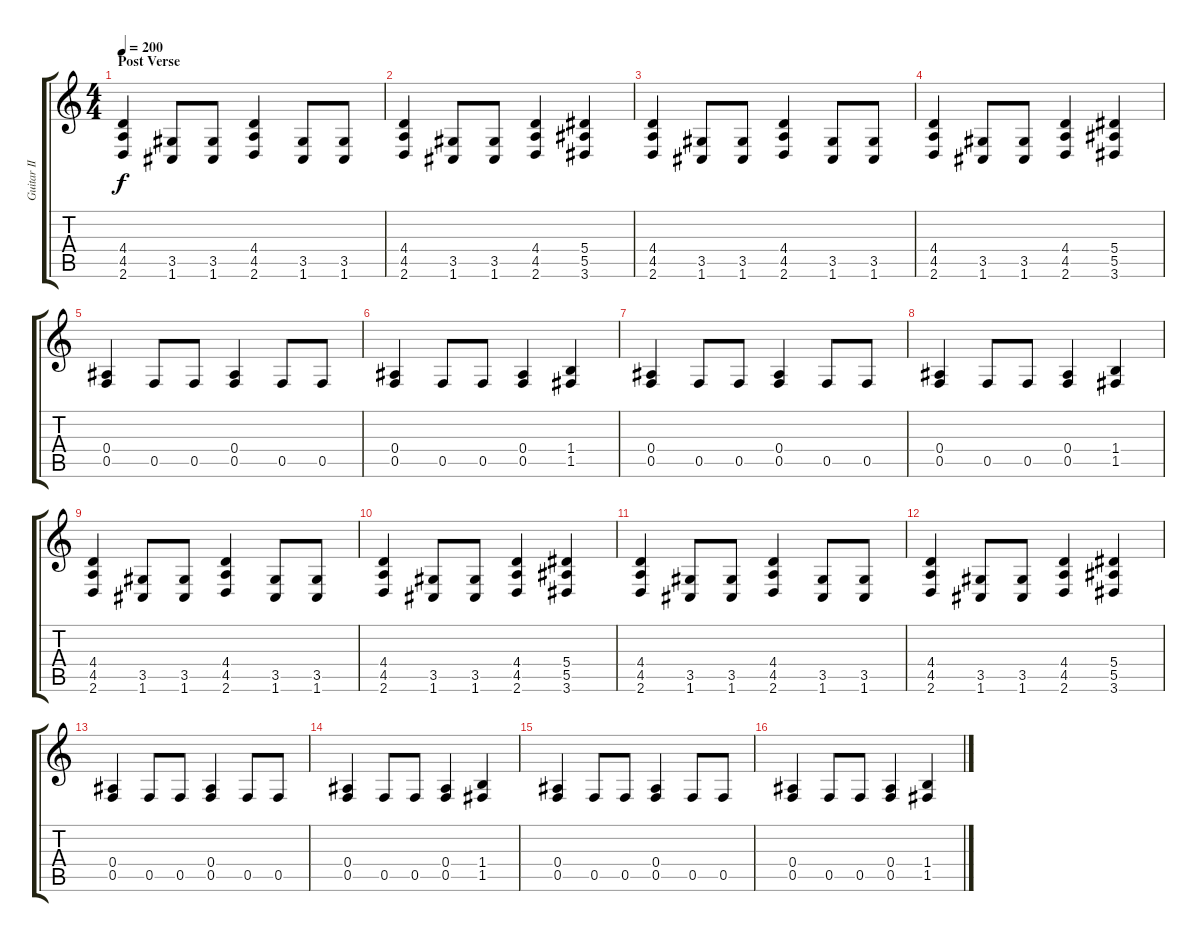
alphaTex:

\track ("Guitar II" "Guitar II") {instrument distortionguitar}
\staff {score tabs}
\tuning (C4 G3 Eb3 Bb2 F2 C2) {hide}
\ts (4 4)
\section ("" "Post Verse")
\tempo 200
\clef g2
\ks c
(4.4 4.5 2.6).4{dy f volume 10} (3.5 1.6).8 (3.5 1.6).8 (4.4 4.5 2.6).4 (3.5 1.6).8 (3.5 1.6).8 |
(4.4 4.5 2.6).4 (3.5 1.6).8 (3.5 1.6).8 (4.4 4.5 2.6).4 (5.4 5.5 3.6).4 |
(4.4 4.5 2.6).4 (3.5 1.6).8 (3.5 1.6).8 (4.4 4.5 2.6).4 (3.5 1.6).8 (3.5 1.6).8 |
(4.4 4.5 2.6).4 (3.5 1.6).8 (3.5 1.6).8 (4.4 4.5 2.6).4 (5.4 5.5 3.6).4 |
(0.4 0.5).4 0.5.8 0.5.8 (0.4 0.5).4 0.5.8 0.5.8 |
(0.4 0.5).4 0.5.8 0.5.8 (0.4 0.5).4 (1.4 1.5).4 |
(0.4 0.5).4 0.5.8 0.5.8 (0.4 0.5).4 0.5.8 0.5.8 |
(0.4 0.5).4 0.5.8 0.5.8 (0.4 0.5).4 (1.4 1.5).4 |
(4.4 4.5 2.6).4{volume 11} (3.5 1.6).8 (3.5 1.6).8 (4.4 4.5 2.6).4 (3.5 1.6).8 (3.5 1.6).8 |
(4.4 4.5 2.6).4 (3.5 1.6).8 (3.5 1.6).8 (4.4 4.5 2.6).4 (5.4 5.5 3.6).4 |
(4.4 4.5 2.6).4 (3.5 1.6).8 (3.5 1.6).8 (4.4 4.5 2.6).4 (3.5 1.6).8 (3.5 1.6).8 |
(4.4 4.5 2.6).4 (3.5 1.6).8 (3.5 1.6).8 (4.4 4.5 2.6).4 (5.4 5.5 3.6).4 |
(0.4 0.5).4 0.5.8 0.5.8 (0.4 0.5).4 0.5.8 0.5.8 |
(0.4 0.5).4 0.5.8 0.5.8 (0.4 0.5).4 (1.4 1.5).4 |
(0.4 0.5).4 0.5.8 0.5.8 (0.4 0.5).4 0.5.8 0.5.8 |
(0.4 0.5).4 0.5.8 0.5.8 (0.4 0.5).4 (1.4 1.5).4
